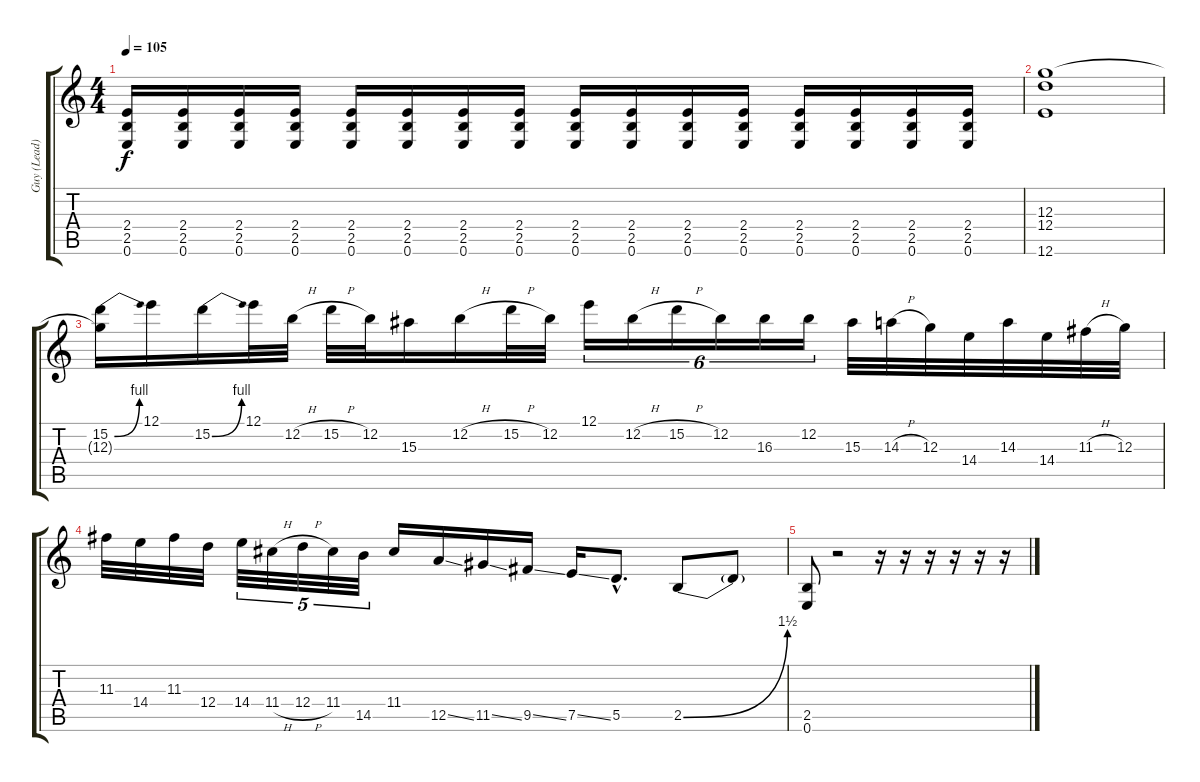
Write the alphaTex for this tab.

\track ("Guy (Lead)" "Guy (Lead)") {instrument distortionguitar}
\staff {score tabs}
\tuning (E4 B3 G3 D3 A2 E2) {hide}
\ts (4 4)
\tempo 105
\clef g2
\ks c
(2.4 2.5 0.6).16{dy f} (2.4 2.5 0.6).16 (2.4 2.5 0.6).16 (2.4 2.5 0.6).16 (2.4 2.5 0.6).16 (2.4 2.5 0.6).16 (2.4 2.5 0.6).16 (2.4 2.5 0.6).16 (2.4 2.5 0.6).16 (2.4 2.5 0.6).16 (2.4 2.5 0.6).16 (2.4 2.5 0.6).16 (2.4 2.5 0.6).16 (2.4 2.5 0.6).16 (2.4 2.5 0.6).16 (2.4 2.5 0.6).16 |
(12.3 12.4 12.6).1 |
(15.2{be (bend 0 0 60 4)} 12.3{t}).16 12.1.16 15.2{be (bend 0 0 60 4)}.16 12.1.32 12.2{h}.32 15.2{h}.32 12.2.32 15.3.16 12.2{h}.16 15.2{h}.32 12.2.32 12.1.16{tu (6 4)} 12.2{h}.16{tu (6 4)} 15.2{h}.16{tu (6 4)} 12.2.16{tu (6 4)} 16.3.16{tu (6 4)} 12.2.16{tu (6 4)} 15.3.32 14.3{h}.32 12.3.32 14.4.32 14.3.32 14.4.32 11.3{h}.32 12.3.32 |
11.3.32 14.4.32 11.3.32 12.4.32 14.4.32{tu (5 4)} 11.4{h}.32{tu (5 4)} 12.4{h}.32{tu (5 4)} 11.4.32{tu (5 4)} 14.5.32{tu (5 4)} 11.4.16 12.5{ss}.16 11.5{ss}.16 9.5{ss}.16 7.5{ss}.16 5.5{hac}.8{d} 2.5{be (bend 0 0 60 6)}.8 2.5{t}.8 |
(2.5 0.6).8 r.2 r.16 r.16 r.16 r.16 r.16 r.16
